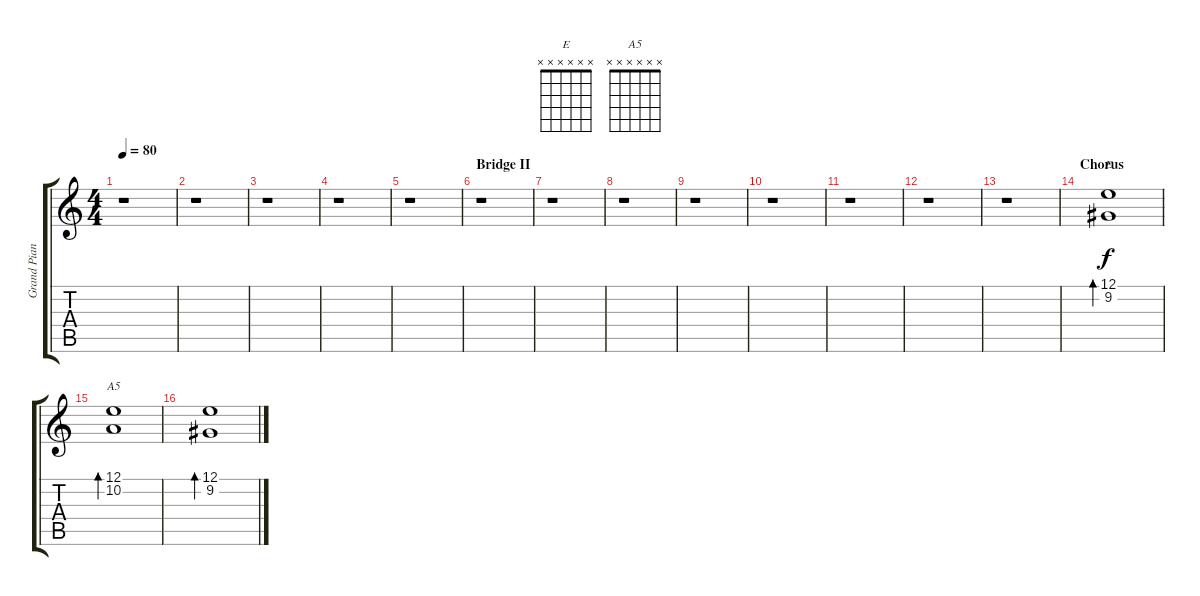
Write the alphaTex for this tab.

\track ("Grand Piano" "Grand Pian") {instrument acousticgrandpiano}
\staff {score tabs}
\tuning (E4 B3 G3 D3 A2 E2) {hide}
\chord ("E" x x x x x x)
\chord ("A5" x x x x x x)
\ts (4 4)
\tempo 80
\clef g2
\ks c
r.1{dy f} |
r.1 |
r.1 |
r.1 |
r.1 |
\section ("" "Bridge II")
r.1 |
r.1 |
r.1 |
r.1 |
r.1 |
r.1 |
r.1 |
r.1 |
\section ("" "Chorus")
(12.1 9.2).1{bd 120 ch "E"} |
(12.1 10.2).1{bd 120 ch "A5"} |
(12.1 9.2).1{bd 120}
